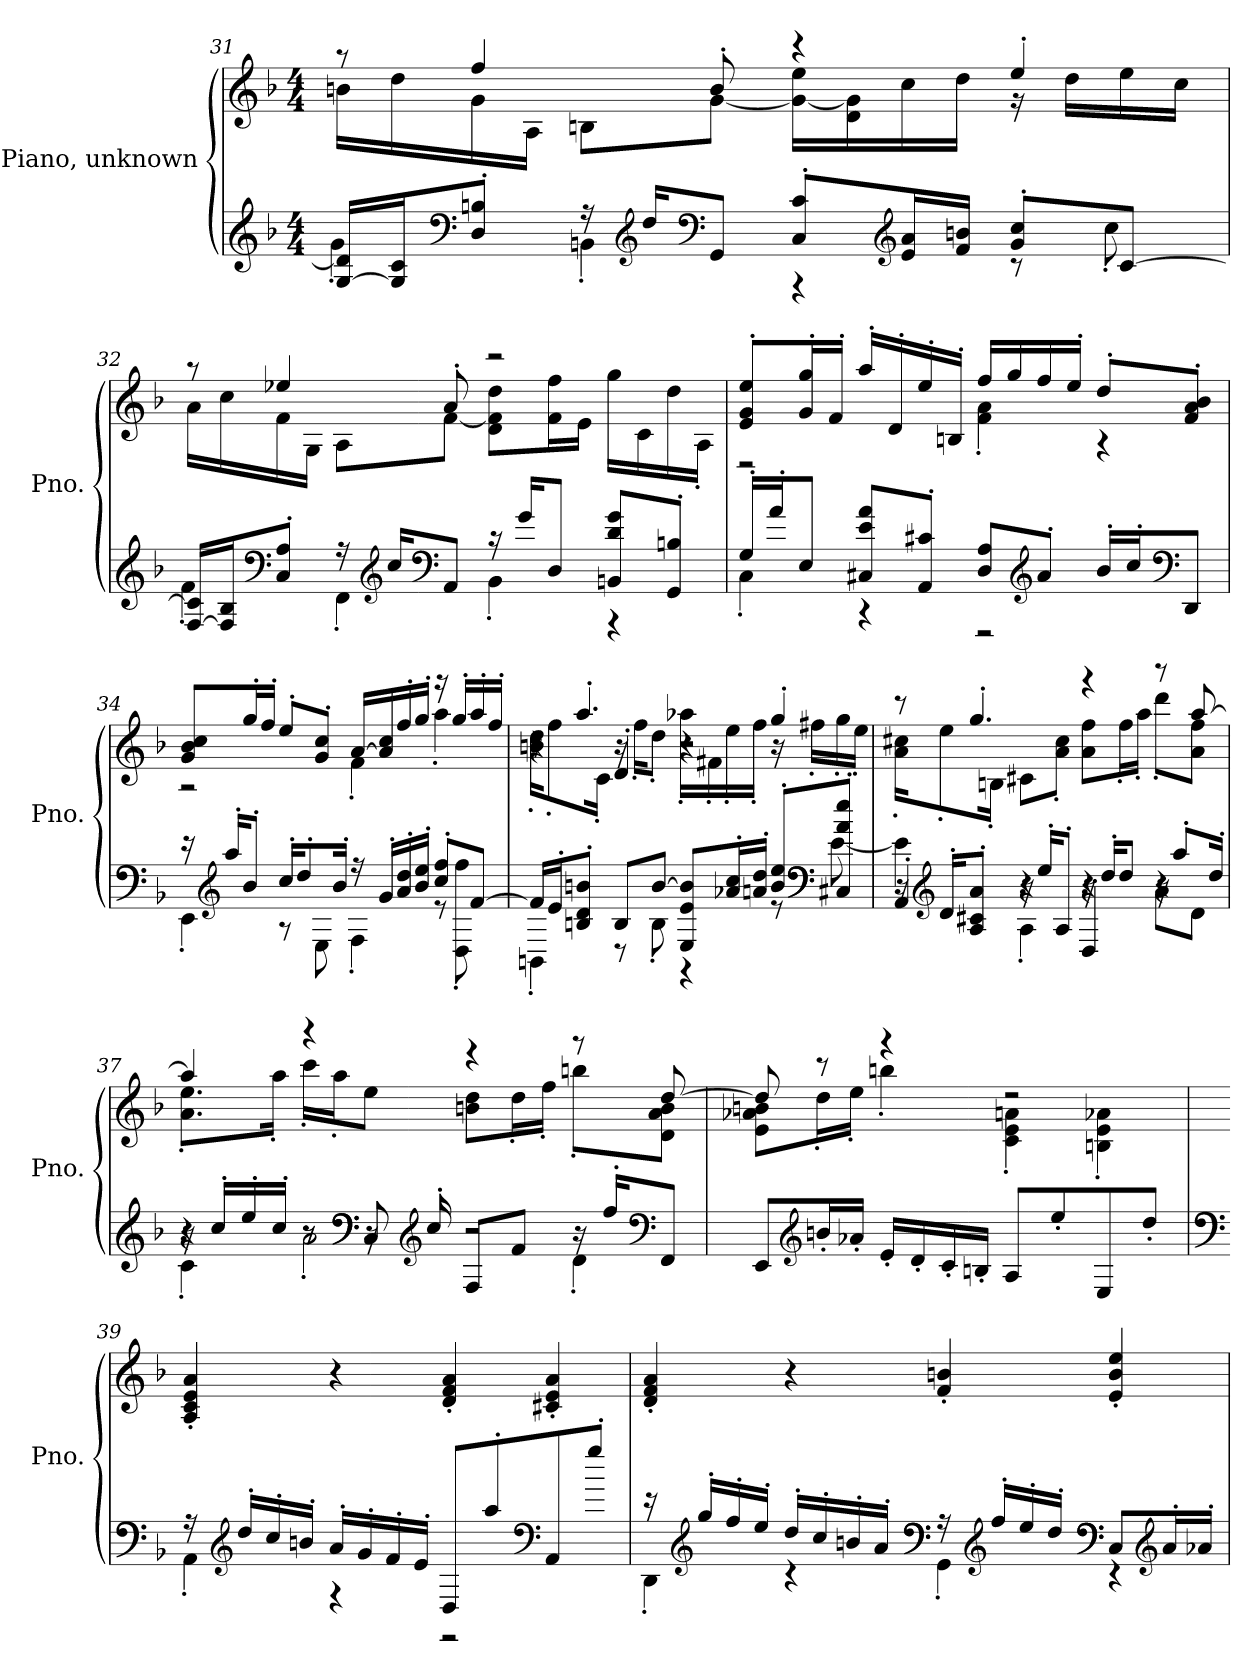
**kern	**kern
*part1	*part1
*staff2	*staff1
*I"Piano, unknown	*
*I'Pno.	*
!!LO:LB:g=z
*clefG2	*clefG2
*k[b-]	*k[b-]
*M4/4	*M4/4
=31	=31
*^	*^
[16G/ 16d/]LL	4g'\	8r	16bn\LL
16G/] 16c/J	.	.	16dd\
*clefF4	*	*	*
8D/' 8Bn/'J	.	4ff/	16g\
.	.	.	16A\JJ
16r	4BBn'\	.	8Bn\L
*clefG2	*	*	*
16dd/KL	.	.	.
*clefF4	*	*	*
8GG/J	.	8b'/	[8g\J
8C/' 8c/'L	4r	4r	16g\_ 16ee\LL
.	.	.	16d\ 16g\]
*clefG2	*	*	*
16e/ 16a/L	.	.	16cc\
16f/ 16bn/JJ	.	.	16dd\JJ
8g/' 8cc/'L	8r	4ee'/	16r
.	.	.	16dd\LL
[8c/J	8cc'\	.	16ee\
.	.	.	16cc\JJ
!!LO:PB:g=z	!!
=32	=32	=32	=32
[16F/ 16c/]LL	4f'\	8r	16a\LL
16F/] 16B-/J	.	.	16cc\
*clefF4	*	*	*
8C/' 8A/'J	.	4ee-X/	16f\
.	.	.	16G\JJ
16r	4FF'\	.	8A\L
*clefG2	*	*	*
16cc/KL	.	.	.
*clefF4	*	*	*
8AA/J	.	8a'/	[8f\J
16r	4BB-'\	2r	8d\ 8f\] 8dd\L
16g/KL	.	.	.
8D/J	.	.	16f\ 16ff\L
.	.	.	16e\JJ
8BBn/ 8d/ 8g/L	4r	.	16gg\LL
.	.	.	16c\
8GG/' 8Bn/'J	.	.	16dd\
.	.	.	16A'\JJ
=33	=33	=33	=33
16G'/LL	4C'\	8e/' 8g/' 8ee/'L	2r
16a'/J	.	.	.
8E/J	.	16g/' 16gg/'L	.
.	.	16f'/JJ	.
8C#X/ 8e/ 8a/L	4r	16aa'/LL	.
.	.	16d'/	.
8AA/' 8c#X/'J	.	16ee'/	.
.	.	16Bn'/JJ	.
8D/ 8A/L	2r	16ff/LL	4f\' 4a\'
.	.	16gg/	.
*clefG2	*	*	*
8a'/J	.	16ff/	.
.	.	16ee'/JJ	.
16b-'/LL	.	8dd'/L	4r
16cc'/J	.	.	.
*clefF4	*	*	*
8DD/J	.	8f/' 8a/' 8b-/'J	.
!!LO:LB:g=z	!!
=34	=34	=34	=34
16r	4EE'\	8g/ 8b-/ 8cc/L	2r
*clefG2	*	*	*
16aa'/KL	.	.	.
8b-'/J	.	16gg'/L	.
.	.	16ff'/JJ	.
16cc'/KL	8r	8ee'/L	.
8dd'/	.	.	.
.	8E\	8g/' 8cc/'J	.
16b-'/Jk	.	.	.
16r	4F'\	[16a/LL	4f'\
16g'/LL	.	16a/] 16cc/	.
16a/' 16dd/'	.	16ff'/	.
16b-/' 16ee/'JJ	.	16gg'/JJ	.
8cc/' 8ff/'L	8r	16r	4aa'\
.	.	16gg'/LL	.
[8f/J	8D\' 8ff\'	16aa'/	.
.	.	16ff'/JJ	.
=35	=35	=35	=35
*	*	*	*^
16f/LL]	4BBn'\	8r	16bn\' 16dd\'KL	4r
16e'/J	.	.	8ff'\	.
8Bn/' 8d/' 8bn/'J	.	4.aa'/	.	.
.	.	.	16c'\Jk	.
8B/L	8r	.	16r	4d'/
.	.	.	16ff'\KL	.
[8b/J	8B'\	.	8dd'\J	.
8E/ 8e/ 8b/]L	4r	4r	16aa-X'\LL	2r
.	.	.	16f#X'\	.
16a-X/' 16cc/'L	.	.	16ee'\	.
16an/' 16dd/'JJ	.	.	16ff'\JJ	.
8b/' 8ee/'L	8r	4gg'/	16r	.
.	.	.	16ff#X'\LL	.
*clefF4	*	*	*	*
8C#X/' 8a/' 8ee/'J	[8e\	.	16gg'\	.
.	.	.	16ee'\JJ	.
*	*	*	*v	*v
!!LO:LB:g=z
=36	=36	=36	=36
*	*^	*	*
16r	4e\]	4AA'/	8r	16a\' 16cc#X\'KL
*clefG2	*	*	*	*
16d'/KL	.	.	.	8ee'\
8A/' 8c#X/' 8a/'J	.	.	4.gg'/	.
.	.	.	.	16Bn'\Jk
16r	4A'\	4r	.	8c#X\L
16ee'/KL	.	.	.	.
8A'/J	.	.	.	8a\' 8cc#\'J
16r	4r	4D'/	4r	8a\ 8ff\L
16dd'/KL	.	.	.	.
8dd/J	.	.	.	16ff'\L
.	.	.	.	16aa'\JJ
16r	8a\L	4r	8r	8ddd'\L
8aa'/L	.	.	.	.
.	8d\J	.	[8aa/	8a\ 8ff\J
16dd'/Jk	.	.	.	.
=37	=37	=37	=37	=37
16r	4c'\	4r	4aa/]	8.a\' 8.ee\'L
16cc'/LL	.	.	.	.
16ee'/	.	.	.	.
16cc'/JJ	.	.	.	16aa'\Jk
8r	2a'\	8r	4r	16ccc'\LL
.	.	.	.	16aa'\J
*clefF4	*	*	*	*
16r	.	8C/	.	8ee\J
*clefG2	*	*	*	*
16cc'/	.	.	.	.
8F/L	.	2r	4r	8bn\ 8dd\L
8f/J	.	.	.	16dd'\L
.	.	.	.	16ff'\JJ
16r	4d'\	.	8r	8bbn'\L
16ff'/KL	.	.	.	.
*clefF4	*	*	*	*
8FF/J	.	.	[8dd/	8d\ 8a\ 8b\J
*v	*v	*v	*	*
!!LO:LB:g=z	!!
=38	=38	=38
8EE/L	8dd/]	8e\ 8a-X\ 8bn\L
*clefG2	*	*
16bn'/L	8r	16dd'\L
16a-X'/JJ	.	16ee'\JJ
16e'/LL	4r	4bbn'\
16d'/	.	.
16c'/	.	.
16Bn'/JJ	.	.
8A/L	2r	4c\' 4e\' 4an\'
8ee'/	.	.
8E/	.	4Bn\' 4e\' 4a-X\'
8dd'/J	.	.
*	*v	*v
=39	=39
*clefF4	*
*^	*
16r	4AA'\	4A/' 4c/' 4e/' 4a/'
*clefG2	*	*
16dd'/LL	.	.
16cc'/	.	.
16bn'/JJ	.	.
16a'/LL	4r	4r
16g'/	.	.
16f'/	.	.
16e'/JJ	.	.
8D/L	2r	4d/' 4f/' 4a/'
8aa'/	.	.
*clefF4	*	*
8AA/	.	4c#X/' 4e/' 4a/'
8gg'/J	.	.
!!LO:LB:g=z
=40	=40	=40
16r	4DD'\	4d/' 4f/' 4a/'
*clefG2	*	*
16gg'/LL	.	.
16ff'/	.	.
16ee'/JJ	.	.
16dd'/LL	4r	4r
16cc'/	.	.
16bn'/	.	.
16a'/JJ	.	.
*clefF4	*	*
16r	4GG'\	4f/' 4bn/'
*clefG2	*	*
16ff'/LL	.	.
16ee'/	.	.
16dd'/JJ	.	.
*clefF4	*	*
8C/L	4r	4e/' 4b/' 4ee/'
*clefG2	*	*
16a'/L	.	.
16a-X'/JJ	.	.
*v	*v	*
=	=
*-	*-
